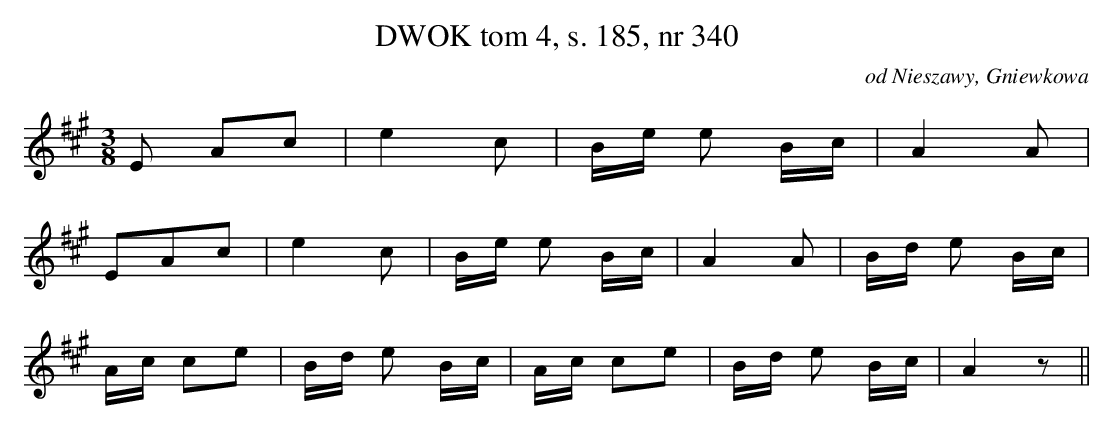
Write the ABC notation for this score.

X:1
T: DWOK tom 4, s. 185, nr 340
O: od Nieszawy, Gniewkowa
L: 1/16
M: 3/8
K: A
E2 A2c2 | e4 c2 | Be e2 Bc | A4 A2 |
E2A2c2 | e4 c2 | Be e2 Bc | A4 A2 | Bd e2 Bc |
Ac c2e2 | Bd e2 Bc | Ac c2e2 | Bd e2 Bc | A4 z2 ||
